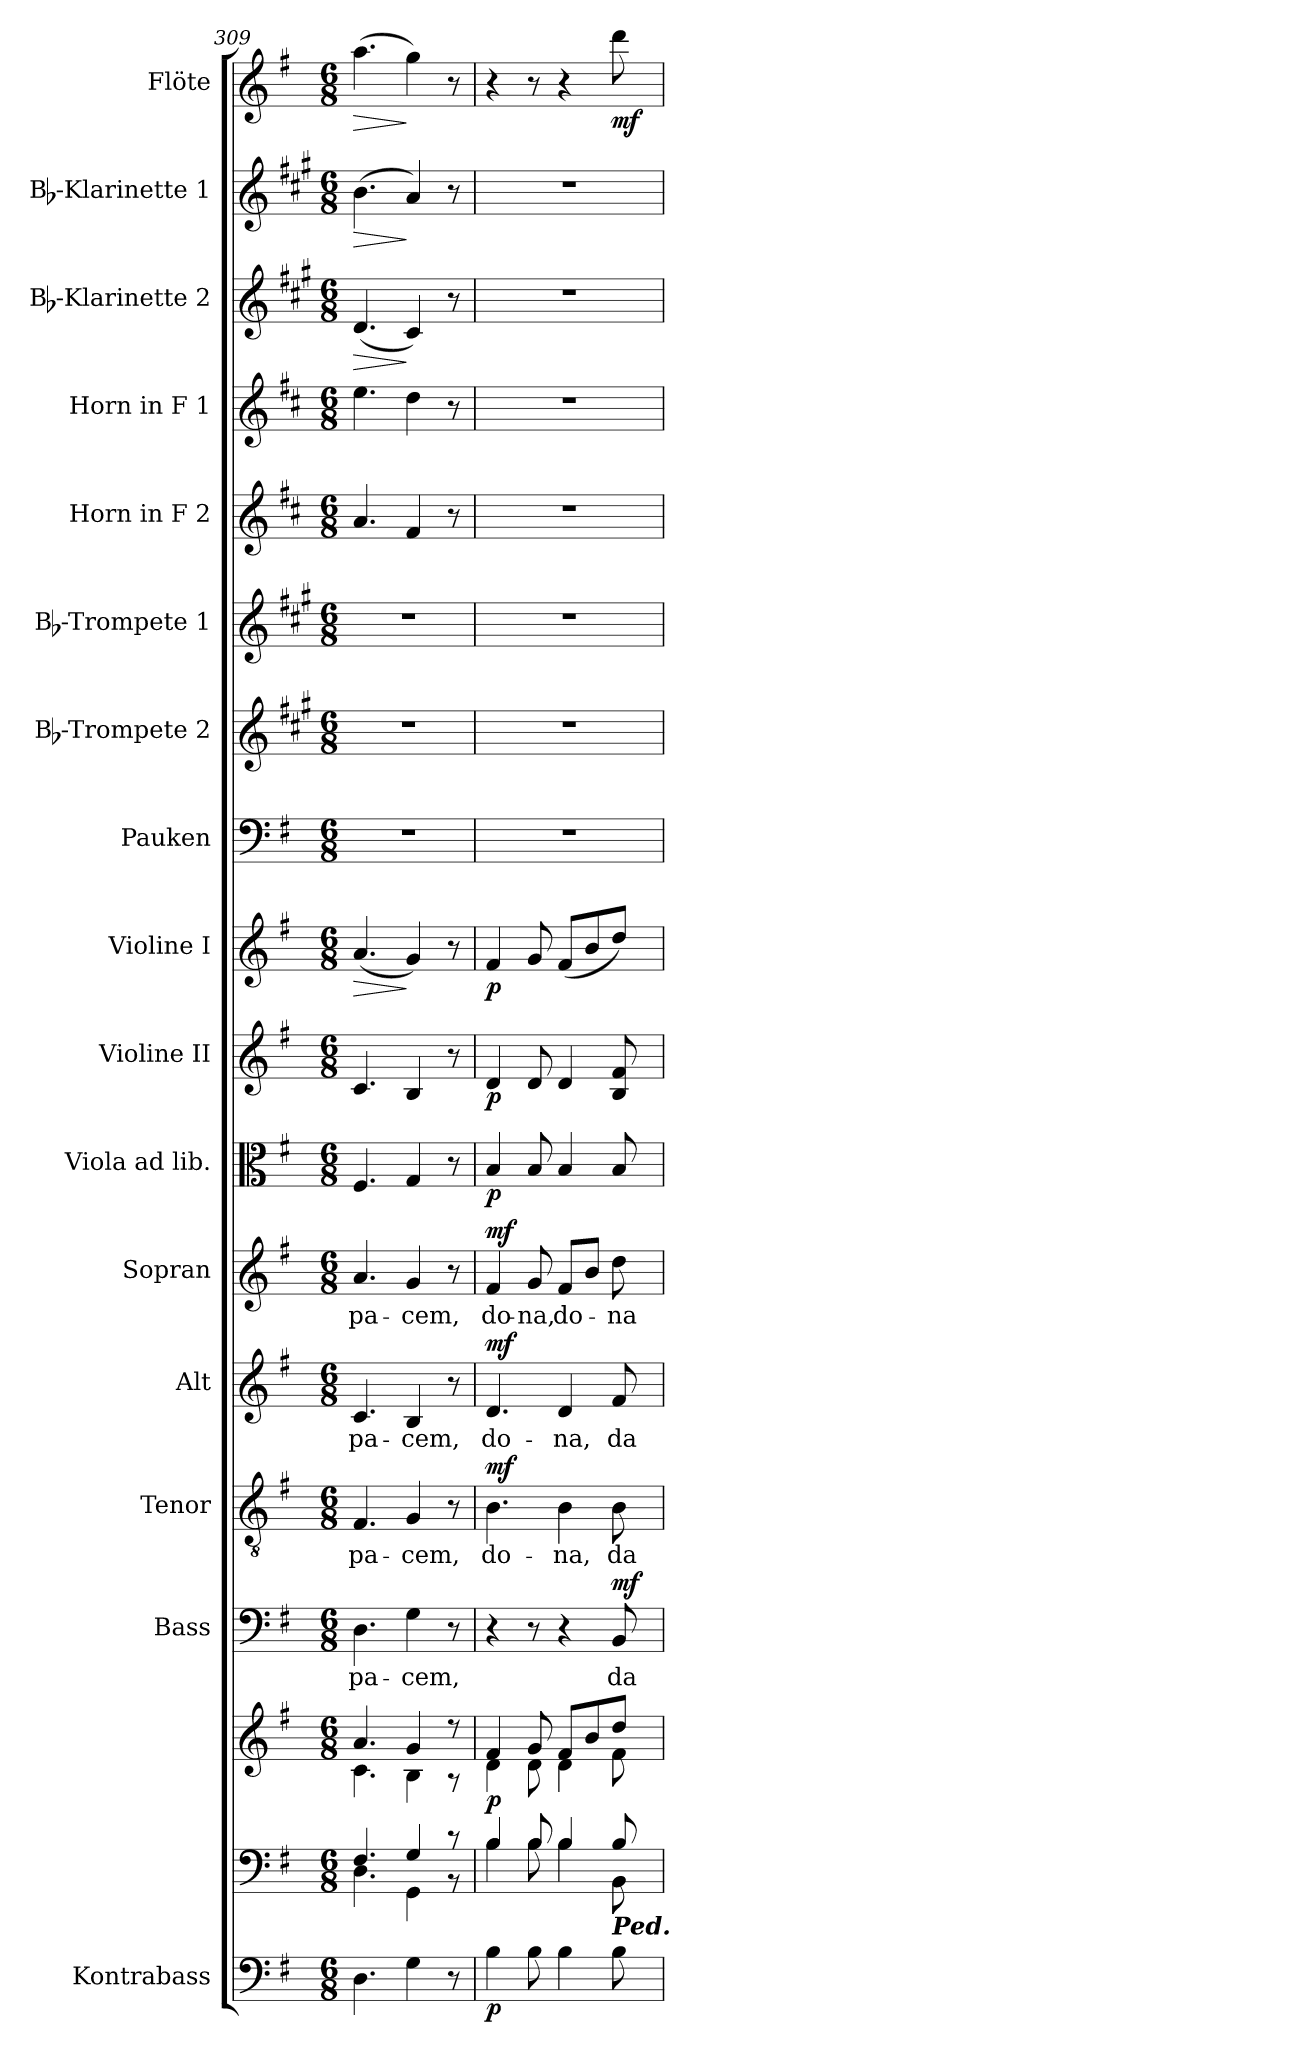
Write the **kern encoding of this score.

**kern	**dynam	**kern	**kern	**dynam	**kern	**text	**dynam	**kern	**text	**dynam	**kern	**text	**dynam	**kern	**text	**dynam	**kern	**dynam	**kern	**dynam	**kern	**dynam	**kern	**kern	**kern	**kern	**kern	**kern	**dynam	**kern	**dynam	**kern	**dynam
*part17	*part17	*part16	*part16	*part16	*part15	*part15	*part15	*part14	*part14	*part14	*part13	*part13	*part13	*part12	*part12	*part12	*part11	*part11	*part10	*part10	*part9	*part9	*part8	*part7	*part6	*part5	*part4	*part3	*part3	*part2	*part2	*part1	*part1
*staff18	*staff18	*staff17	*staff16	*staff16/17	*staff15	*staff15	*staff15	*staff14	*staff14	*staff14	*staff13	*staff13	*staff13	*staff12	*staff12	*staff12	*staff11	*staff11	*staff10	*staff10	*staff9	*staff9	*staff8	*staff7	*staff6	*staff5	*staff4	*staff3	*staff3	*staff2	*staff2	*staff1	*staff1
*I"Kontrabass	*	*	*	*	*I"Bass	*	*	*I"Tenor	*	*	*I"Alt	*	*	*I"Sopran	*	*	*I"Viola ad lib.	*	*I"Violine II	*	*I"Violine I	*	*I"Pauken	*I"Bb-Trompete 2	*I"Bb-Trompete 1	*I"Horn in F 2	*I"Horn in F 1	*I"Bb-Klarinette 2	*	*I"Bb-Klarinette 1	*	*I"Flöte	*
*I'Kb.	*	*	*	*	*I'B.	*	*	*I'T.	*	*	*I'A.	*	*	*I'S.	*	*	*I'Vla.	*	*I'Vl. II	*	*I'Vl. I	*	*I'Pk.	*I'Bb Trp. 2	*I'Bb Trp. 1	*	*	*I'Bb Kl. 2	*	*I'Bb Kl. 1	*	*I'Fl.	*
*clefF4	*	*clefF4	*clefG2	*	*clefF4	*	*	*clefGv2	*	*	*clefG2	*	*	*clefG2	*	*	*clefC3	*	*clefG2	*	*clefG2	*	*clefF4	*clefG2	*clefG2	*clefG2	*clefG2	*clefG2	*	*clefG2	*	*clefG2	*
*ITrd7c12	*	*	*	*	*	*	*	*	*	*	*	*	*	*	*	*	*	*	*	*	*	*	*	*ITrd1c2	*ITrd1c2	*ITrd4c7	*ITrd4c7	*ITrd1c2	*	*ITrd1c2	*	*	*
*k[f#]	*	*k[f#]	*k[f#]	*	*k[f#]	*	*	*k[f#]	*	*	*k[f#]	*	*	*k[f#]	*	*	*k[f#]	*	*k[f#]	*	*k[f#]	*	*k[f#]	*k[f#]	*k[f#]	*k[f#]	*k[f#]	*k[f#]	*	*k[f#]	*	*k[f#]	*
*G:	*	*G:	*G:	*	*G:	*	*	*G:	*	*	*G:	*	*	*G:	*	*	*G:	*	*G:	*	*G:	*	*G:	*G:	*G:	*G:	*G:	*G:	*	*G:	*	*G:	*
*M6/8	*	*M6/8	*M6/8	*	*M6/8	*	*	*M6/8	*	*	*M6/8	*	*	*M6/8	*	*	*M6/8	*	*M6/8	*	*M6/8	*	*M6/8	*M6/8	*M6/8	*M6/8	*M6/8	*M6/8	*	*M6/8	*	*M6/8	*
=309	=309	=309	=309	=309	=309	=309	=309	=309	=309	=309	=309	=309	=309	=309	=309	=309	=309	=309	=309	=309	=309	=309	=309	=309	=309	=309	=309	=309	=309	=309	=309	=309	=309
*	*	*^	*^	*	*	*	*	*	*	*	*	*	*	*	*	*	*	*	*	*	*	*	*	*	*	*	*	*	*	*	*	*	*
!	!	!	!	!	!	!	!	!LO:LY:b	!	!	!LO:LY:b	!	!	!LO:LY:b	!	!	!LO:LY:b	!	!	!	!	!	!	!LO:HP:b	!	!	!	!	!	!	!LO:HP:b	!	!LO:HP:b	!	!LO:HP:b
4.DD\	.	4.F#/	4.D\	4.a/	4.c\	.	4.D\	pa-	.	4.F#/	pa-	.	4.c/	pa-	.	4.a/	pa-	.	4.F#/	.	4.c/	.	(<4.a/	>	2.r	2.r	2.r	4.d/	4.a\	(<4.c/	>	(>4.a\	>	(>4.aa\	>
!	!	!	!	!	!	!	!	!LO:LY:b	!	!	!LO:LY:b	!	!	!LO:LY:b	!	!	!LO:LY:b	!	!	!	!	!	!	!	!	!	!	!	!	!	!	!	!	!	!
4GG\	.	4G/	4GG\	4g/	4B\	.	4G\	-cem,	.	4G/	-cem,	.	4B/	-cem,	.	4g/	-cem,	.	4G/	.	4B/	.	4g/)	]	.	.	.	4B/	4g\	4B/)	]	4g/)	]	4gg\)	]
8r	.	8r	8r	8r	8r	.	8r	.	.	8r	.	.	8r	.	.	8r	.	.	8r	.	8r	.	8r	.	.	.	.	8r	8r	8r	.	8r	.	8r	.
=310	=310	=310	=310	=310	=310	=310	=310	=310	=310	=310	=310	=310	=310	=310	=310	=310	=310	=310	=310	=310	=310	=310	=310	=310	=310	=310	=310	=310	=310	=310	=310	=310	=310	=310	=310
!	!LO:DY:b	!	!	!	!	!LO:DY:b	!	!	!	!	!LO:LY:b	!LO:DY:a	!	!LO:LY:b	!LO:DY:a	!	!LO:LY:b	!LO:DY:a	!	!LO:DY:b	!	!LO:DY:b	!	!LO:DY:b	!	!	!	!	!	!	!	!	!	!	!
4BB\	p	4B/	4B\	4f#/	4d\	p	4r	.	.	4.B\	do-	mf	4.d/	do-	mf	4f#/	do-	mf	4B/	p	4d/	p	4f#/	p	2.r	2.r	2.r	2.r	2.r	2.r	.	2.r	.	4r	.
!	!	!	!	!	!	!	!	!	!	!	!	!	!	!	!	!	!LO:LY:b	!	!	!	!	!	!	!	!	!	!	!	!	!	!	!	!	!	!
8BB\	.	8B/	8B\	8g/	8d\	.	8r	.	.	.	.	.	.	.	.	8g/	-na,	.	8B/	.	8d/	.	8g/	.	.	.	.	.	.	.	.	.	.	8r	.
!	!	!	!	!	!	!	!	!	!	!	!LO:LY:b	!	!	!LO:LY:b	!	!	!LO:LY:b	!	!	!	!	!	!	!	!	!	!	!	!	!	!	!	!	!	!
4BB\	.	4B/	4B\	8f#/L	4d\	.	4r	.	.	4B\	-na,	.	4d/	-na,	.	8f#/L	do-	.	4B/	.	4d/	.	(<8f#/L	.	.	.	.	.	.	.	.	.	.	4r	.
.	.	.	.	8b/	.	.	.	.	.	.	.	.	.	.	.	8b/J	.	.	.	.	.	.	8b/	.	.	.	.	.	.	.	.	.	.	.	.
!	!	!LO:TX:b:Bi:t=Ped.	!	!	!	!	!	!	!	!	!	!	!	!	!	!	!	!	!	!	!	!	!	!	!	!	!	!	!	!	!	!	!	!	!
!	!	!	!	!	!	!	!	!LO:LY:b	!LO:DY:a	!	!LO:LY:b	!	!	!LO:LY:b	!	!	!LO:LY:b	!	!	!	!	!	!	!	!	!	!	!	!	!	!	!	!	!	!LO:DY:b
8BB\	.	8B/	8BB\	8dd/J	8f#\	.	8BB/	da	mf	8B\	da	.	8f#/	da	.	8dd\	-na	.	8B/	.	8B/ 8f#/	.	8dd/J)	.	.	.	.	.	.	.	.	.	.	8ddd\	mf
*	*	*v	*v	*	*	*	*	*	*	*	*	*	*	*	*	*	*	*	*	*	*	*	*	*	*	*	*	*	*	*	*	*	*	*	*
*	*	*	*v	*v	*	*	*	*	*	*	*	*	*	*	*	*	*	*	*	*	*	*	*	*	*	*	*	*	*	*	*	*	*	*
=	=	=	=	=	=	=	=	=	=	=	=	=	=	=	=	=	=	=	=	=	=	=	=	=	=	=	=	=	=	=	=	=	=
*-	*-	*-	*-	*-	*-	*-	*-	*-	*-	*-	*-	*-	*-	*-	*-	*-	*-	*-	*-	*-	*-	*-	*-	*-	*-	*-	*-	*-	*-	*-	*-	*-	*-
